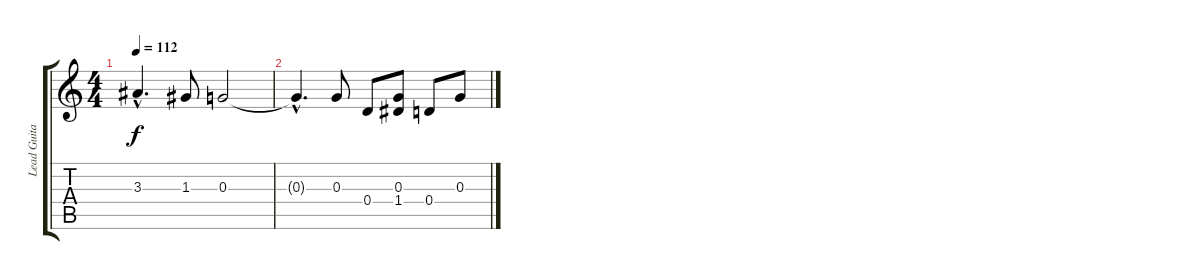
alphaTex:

\track ("Lead Guitar" "Lead Guita") {instrument distortionguitar}
\staff {score tabs}
\tuning (E4 B3 G3 D3 A2 D2) {hide}
\ts (4 4)
\tempo 112
\clef g2
\ks c
3.3{hac}.4{d dy f} 1.3.8 0.3.2 |
0.3{hac t}.4{d} 0.3.8 0.4.8 (0.3 1.4).8 0.4.8 0.3.8
